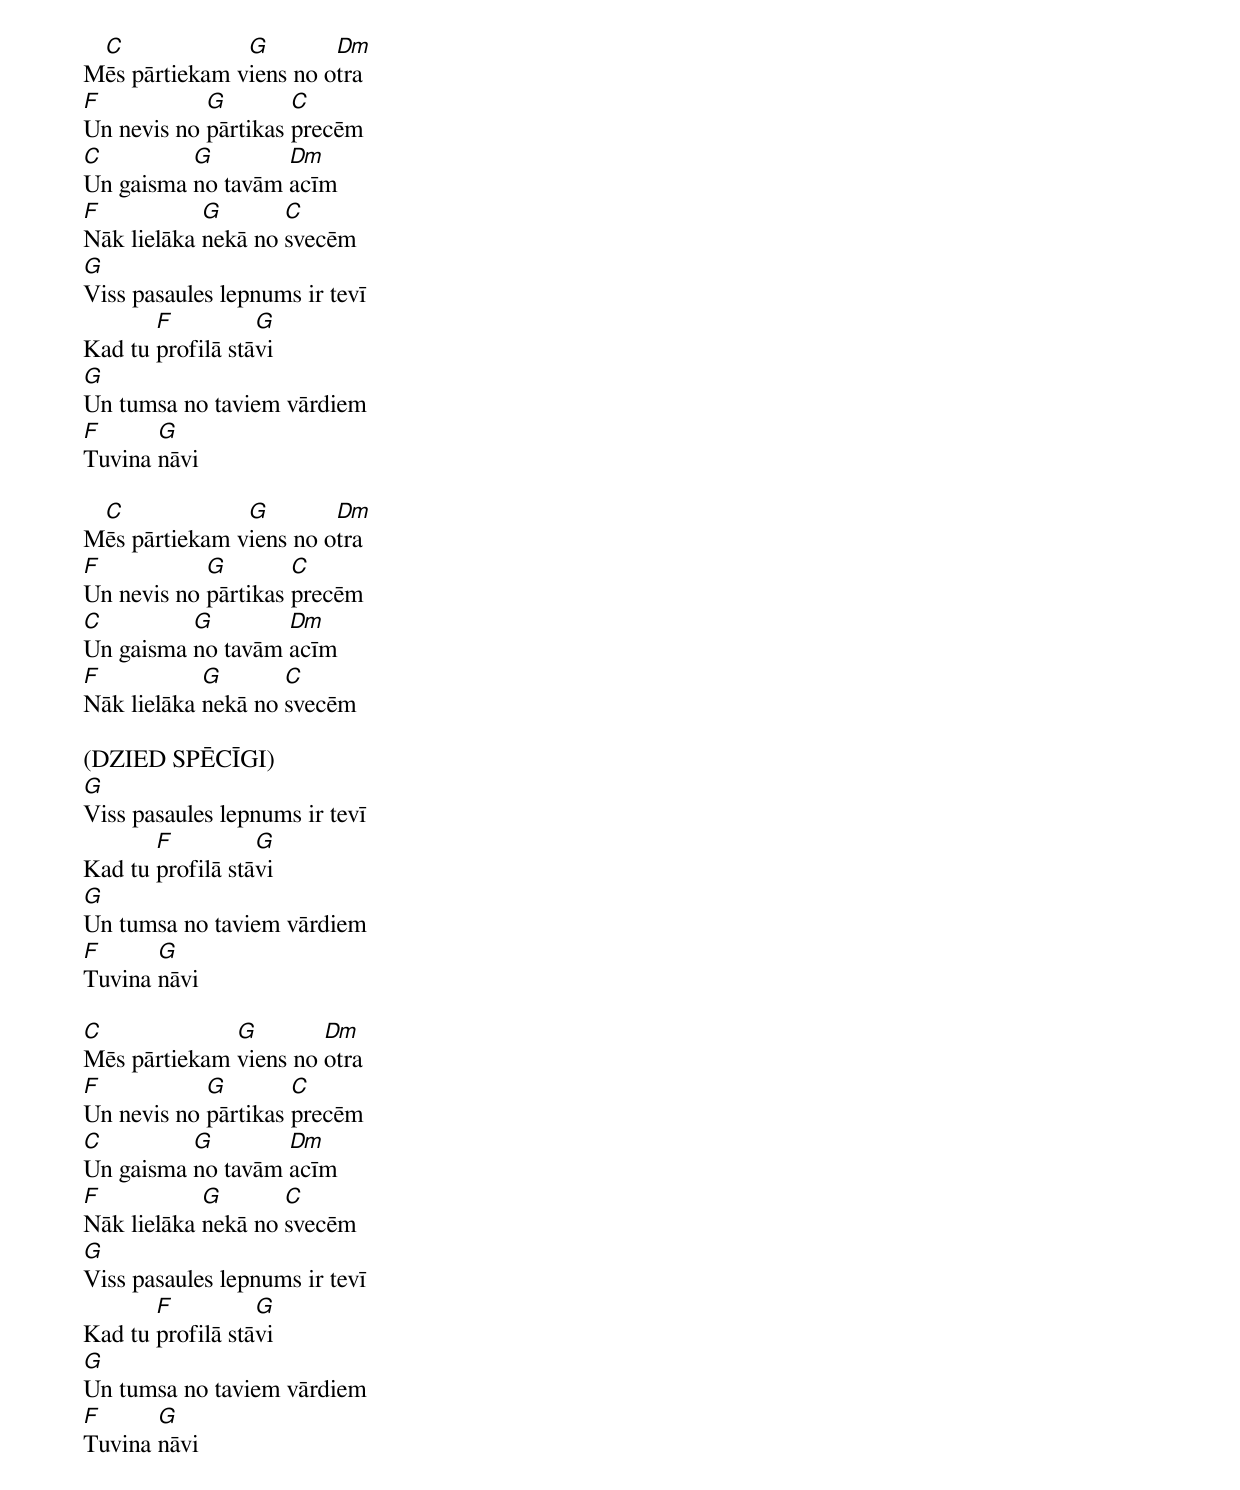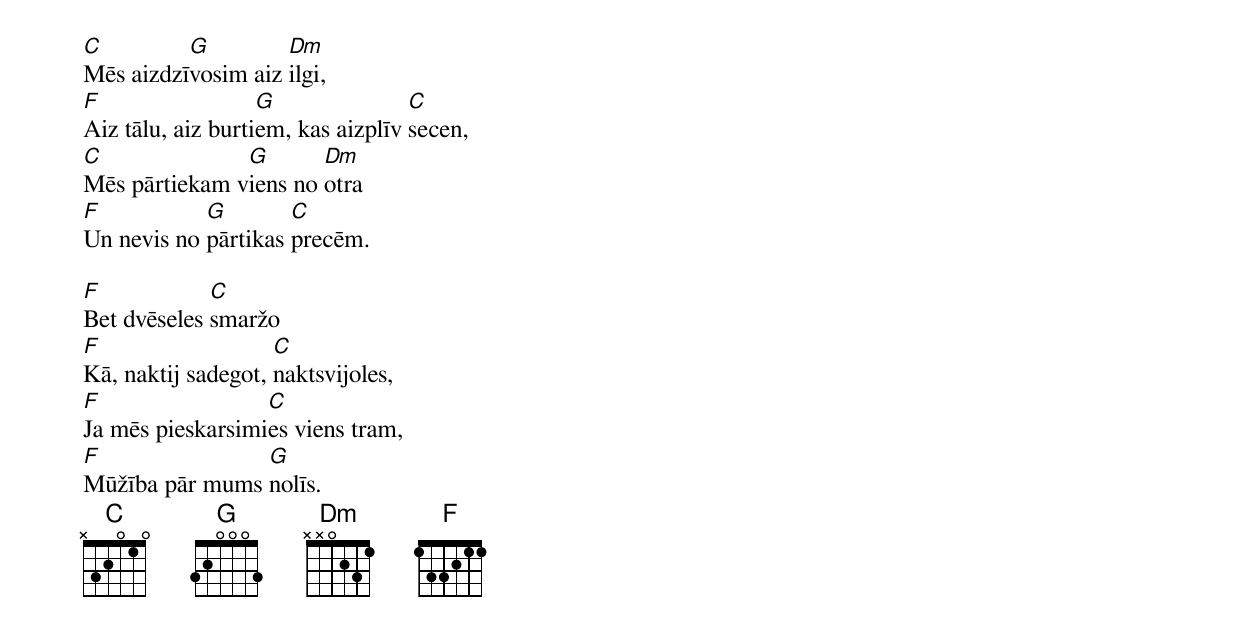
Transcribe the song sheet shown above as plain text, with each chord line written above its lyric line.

 C             G        Dm
Mēs pārtiekam viens no otra
F           G        C
Un nevis no pārtikas precēm
C         G        Dm
Un gaisma no tavām acīm
F           G       C
Nāk lielāka nekā no svecēm
G
Viss pasaules lepnums ir tevī
       F          G
Kad tu profilā stāvi
G
Un tumsa no taviem vārdiem
F      G
Tuvina nāvi

 C             G        Dm
Mēs pārtiekam viens no otra
F           G        C
Un nevis no pārtikas precēm
C         G        Dm
Un gaisma no tavām acīm
F           G       C
Nāk lielāka nekā no svecēm

(DZIED SPĒCĪGI)
G
Viss pasaules lepnums ir tevī
       F          G
Kad tu profilā stāvi
G
Un tumsa no taviem vārdiem
F      G
Tuvina nāvi

C             G        Dm
Mēs pārtiekam viens no otra
F           G        C
Un nevis no pārtikas precēm
C         G        Dm
Un gaisma no tavām acīm
F           G       C
Nāk lielāka nekā no svecēm
G
Viss pasaules lepnums ir tevī
       F          G
Kad tu profilā stāvi
G
Un tumsa no taviem vārdiem
F      G
Tuvina nāvi

C         G         Dm
Mēs aizdzīvosim aiz ilgi,
F                  G               C
Aiz tālu, aiz burtiem, kas aizplīv secen,
C              G       Dm
Mēs pārtiekam viens no otra
F           G        C
Un nevis no pārtikas precēm.

F            C
Bet dvēseles smaržo
F                   C
Kā, naktij sadegot, naktsvijoles,
F                 C
Ja mēs pieskarsimies viens tram,
F               G
Mūžība pār mums nolīs.
